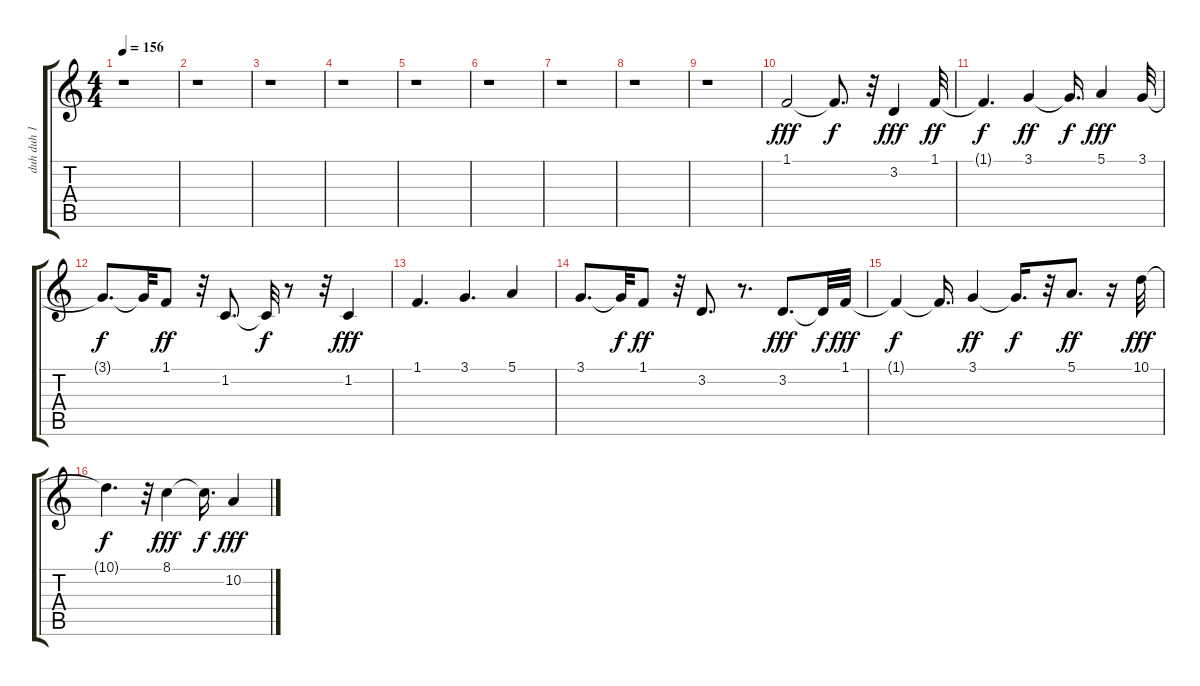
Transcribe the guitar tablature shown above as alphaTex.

\track ("duh duh 1" "duh duh 1") {instrument fx5brightness}
\staff {score tabs}
\tuning (E4 B3 G3 D3 A2 E2) {hide}
\ts (4 4)
\tempo 156
\clef g2
\ks c
r.1{dy ff} |
r.1 |
r.1 |
r.1 |
r.1 |
r.1 |
r.1 |
r.1 |
r.1 |
1.1.2{dy fff} 1.1{t}.8{d dy f} r.32 3.2.4{dy fff} 1.1.32{dy ff} |
1.1{t}.4{d dy f} 3.1.4{dy ff} 3.1{t}.16{d dy f} 5.1.4{dy fff} 3.1.32 |
3.1{t}.8{d dy f} 3.1{t}.32 1.1.8{dy ff} r.32 1.2.8{d} 1.2{t}.32{dy f} r.8 r.32 1.2.4{dy fff} |
1.1.4{d} 3.1.4{d} 5.1.4 |
3.1.8{d} 3.1{t}.32{dy f} 1.1.8{dy ff} r.32 3.2.8{d} r.8{d} 3.2.8{d dy fff} 3.2{t}.32{dy f} 1.1.32{dy fff} |
1.1{t}.4{dy f} 1.1{t}.16{d} 3.1.4{dy ff} 3.1{t}.16{d dy f} r.32 5.1.8{d dy ff} r.16 10.1.32{dy fff} |
10.1{t}.4{d dy f} r.32 8.1.4{dy fff} 8.1{t}.16{d dy f} 10.2.4{dy fff}
